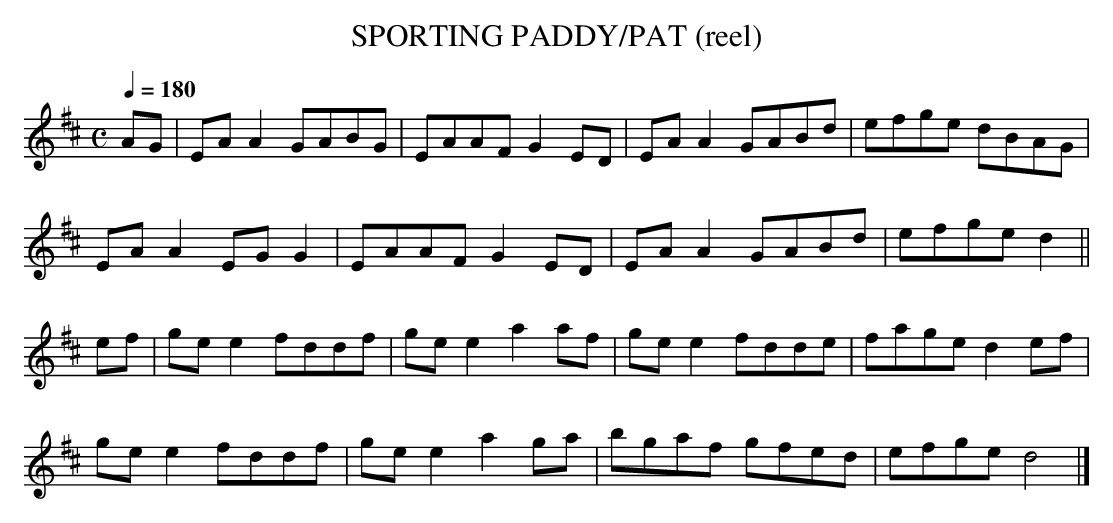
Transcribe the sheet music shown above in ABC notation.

X:1
T:SPORTING PADDY/PAT (reel)
Q:1/4=180
M:C
K:Amix
AG|EAA2 GABG|EAAF G2ED|EAA2 GABd|efge dBAG|
EA A2 EG G2|EAAF G2ED|EA A2 GABd| efge d2||
ef|ge e2 fddf|ge e2 a2 af|ge e2 fdde|fage d2 ef|
gee2 fddf|gee2 a2ga|bgaf gfed|efge d4|]
